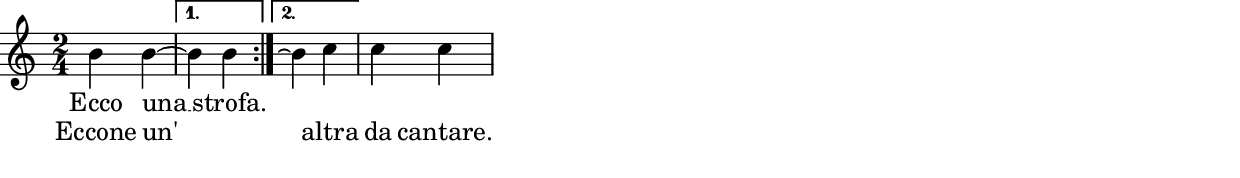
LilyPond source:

%% Generated by lilypond-book
%% Options: [exampleindent=10.16\mm,indent=0\mm,line-width=160\mm,paper-height=845.047\pt,paper-width=597.508\pt,papersize='(cons (* 597.508 pt) (* 845.047 pt)),quote]
\include "lilypond-book-preamble.ly"


% ****************************************************************
% Start cut-&-pastable-section
% ****************************************************************

#(ly:set-option 'eps-box-padding 3.000000)



\paper {
  #(set-paper-size '(cons (* 597.508 pt) (* 845.047 pt)))
  indent = 0\mm
  line-width = 160\mm
  % offset the left padding, also add 1mm as lilypond creates cropped
  % images with a little space on the right
  line-width = #(- line-width (* mm  3.000000) (* mm 1))
  line-width = 160\mm - 2.0 * 10.16\mm
  % offset the left padding, also add 1mm as lilypond creates cropped
  % images with a little space on the right
  line-width = #(- line-width (* mm  3.000000) (* mm 1))
}

\layout {
  
}




% ****************************************************************
% ly snippet:
% ****************************************************************
\sourcefileline 1585
\score {
  <<
    \new Staff {
      \time 2/4
      \new Voice = "melody" {
  \relative {
    \repeat volta 2 { b'4 b ~}
    \alternative {
      \volta 1 { b b }
      \volta 2 { b \repeatTie c }
    }
    c4 c
  }
      }
    }
    \new Lyrics {
      \lyricsto "melody" {
  Ecco una __ strofa.
  \repeat unfold 2 { \skip 1 }
      }
    }
    \new Lyrics {
      \lyricsto "melody" {
  Eccone un'
  \repeat unfold 2 { \skip 1 }
  altra da cantare.
      }
    }
  >>
}


% ****************************************************************
% end ly snippet
% ****************************************************************
